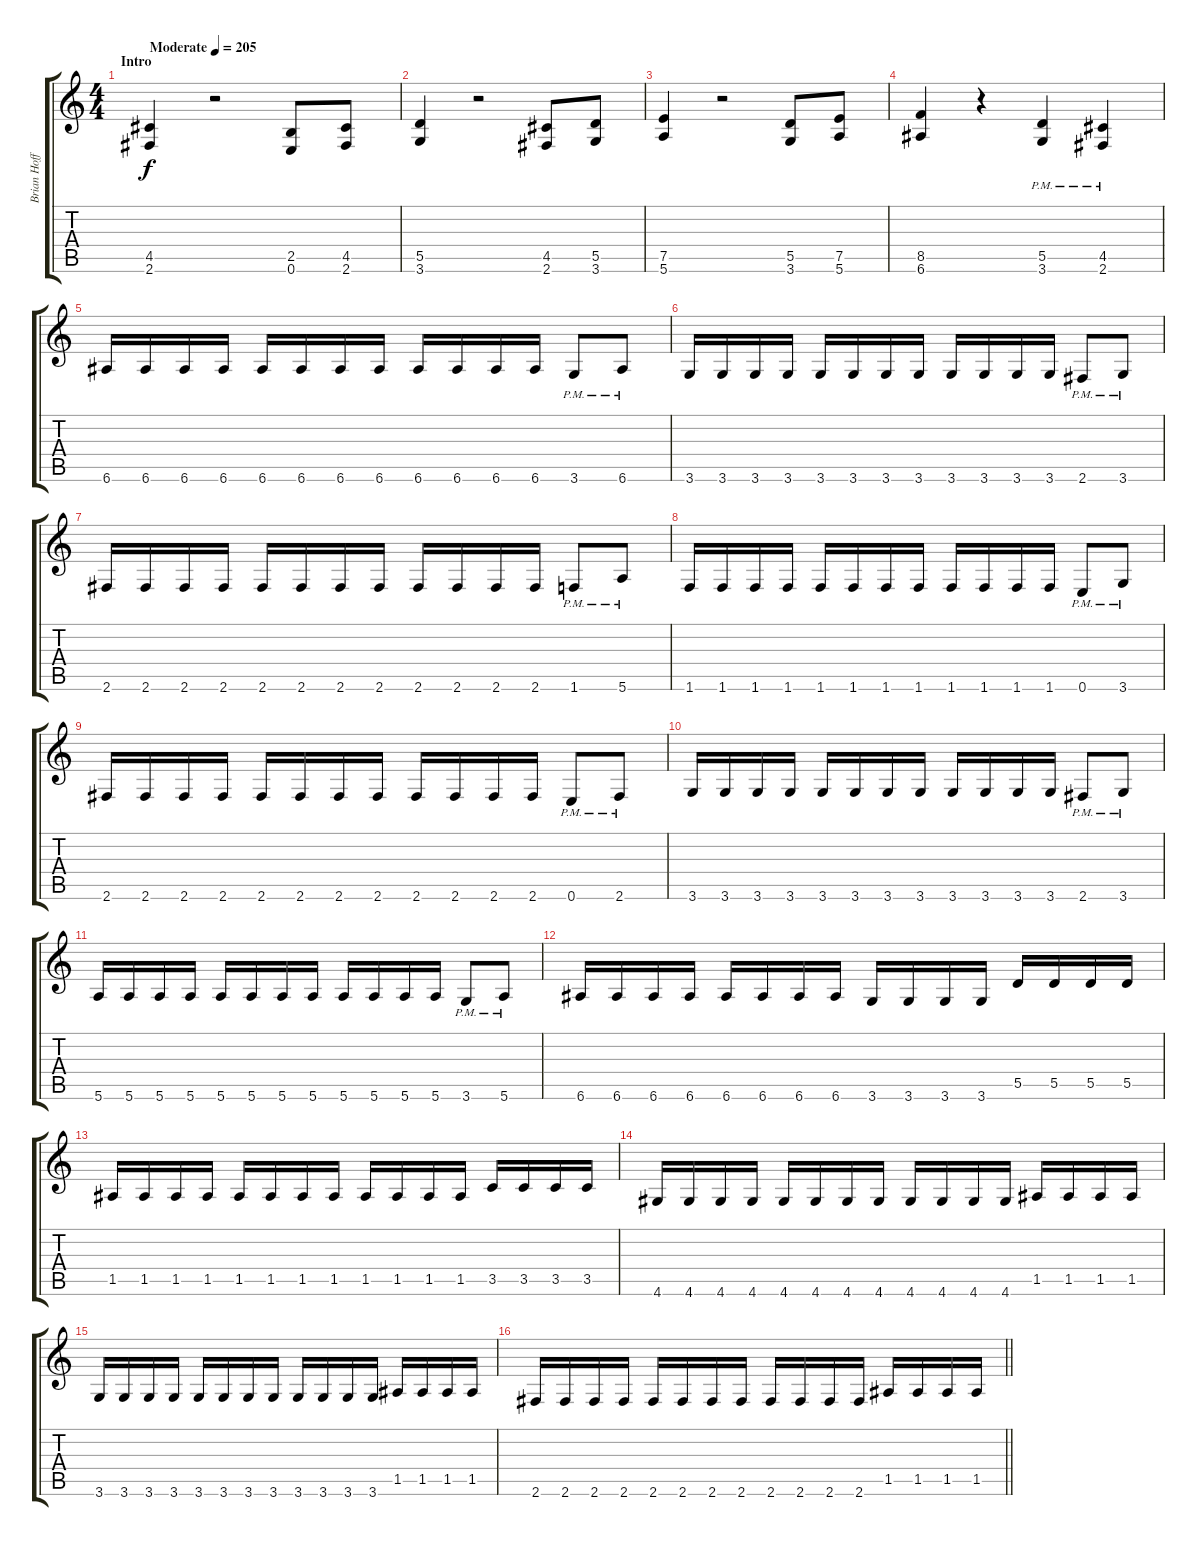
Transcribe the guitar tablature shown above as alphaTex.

\track ("Brian Hoffman" "Brian Hoff") {instrument distortionguitar}
\staff {score tabs}
\tuning (E4 B3 G3 D3 A2 E2) {hide}
\ts (4 4)
\section ("" "Intro")
\tempo (205 "Moderate")
\clef g2
\ks c
(4.5 2.6).4{dy f instrument distortionguitar} r.2 (2.5 0.6).8 (4.5 2.6).8 |
(5.5 3.6).4 r.2 (4.5 2.6).8 (5.5 3.6).8 |
(7.5 5.6).4 r.2 (5.5 3.6).8 (7.5 5.6).8 |
(8.5 6.6).4 r.4 (5.5{pm} 3.6{pm}).4 (4.5{pm} 2.6{pm}).4 |
6.6.16 6.6.16 6.6.16 6.6.16 6.6.16 6.6.16 6.6.16 6.6.16 6.6.16 6.6.16 6.6.16 6.6.16 3.6{pm}.8 6.6{pm}.8 |
3.6.16 3.6.16 3.6.16 3.6.16 3.6.16 3.6.16 3.6.16 3.6.16 3.6.16 3.6.16 3.6.16 3.6.16 2.6{pm}.8 3.6{pm}.8 |
2.6.16 2.6.16 2.6.16 2.6.16 2.6.16 2.6.16 2.6.16 2.6.16 2.6.16 2.6.16 2.6.16 2.6.16 1.6{pm}.8 5.6{pm}.8 |
1.6.16 1.6.16 1.6.16 1.6.16 1.6.16 1.6.16 1.6.16 1.6.16 1.6.16 1.6.16 1.6.16 1.6.16 0.6{pm}.8 3.6{pm}.8 |
2.6.16 2.6.16 2.6.16 2.6.16 2.6.16 2.6.16 2.6.16 2.6.16 2.6.16 2.6.16 2.6.16 2.6.16 0.6{pm}.8 2.6{pm}.8 |
3.6.16 3.6.16 3.6.16 3.6.16 3.6.16 3.6.16 3.6.16 3.6.16 3.6.16 3.6.16 3.6.16 3.6.16 2.6{pm}.8 3.6{pm}.8 |
5.6.16 5.6.16 5.6.16 5.6.16 5.6.16 5.6.16 5.6.16 5.6.16 5.6.16 5.6.16 5.6.16 5.6.16 3.6{pm}.8 5.6{pm}.8 |
6.6.16 6.6.16 6.6.16 6.6.16 6.6.16 6.6.16 6.6.16 6.6.16 3.6.16 3.6.16 3.6.16 3.6.16 5.5.16 5.5.16 5.5.16 5.5.16 |
1.5.16 1.5.16 1.5.16 1.5.16 1.5.16 1.5.16 1.5.16 1.5.16 1.5.16 1.5.16 1.5.16 1.5.16 3.5.16 3.5.16 3.5.16 3.5.16 |
4.6.16 4.6.16 4.6.16 4.6.16 4.6.16 4.6.16 4.6.16 4.6.16 4.6.16 4.6.16 4.6.16 4.6.16 1.5.16 1.5.16 1.5.16 1.5.16 |
3.6.16 3.6.16 3.6.16 3.6.16 3.6.16 3.6.16 3.6.16 3.6.16 3.6.16 3.6.16 3.6.16 3.6.16 1.5.16 1.5.16 1.5.16 1.5.16 |
\barLineRight lightlight
2.6.16 2.6.16 2.6.16 2.6.16 2.6.16 2.6.16 2.6.16 2.6.16 2.6.16 2.6.16 2.6.16 2.6.16 1.5.16 1.5.16 1.5.16 1.5.16
